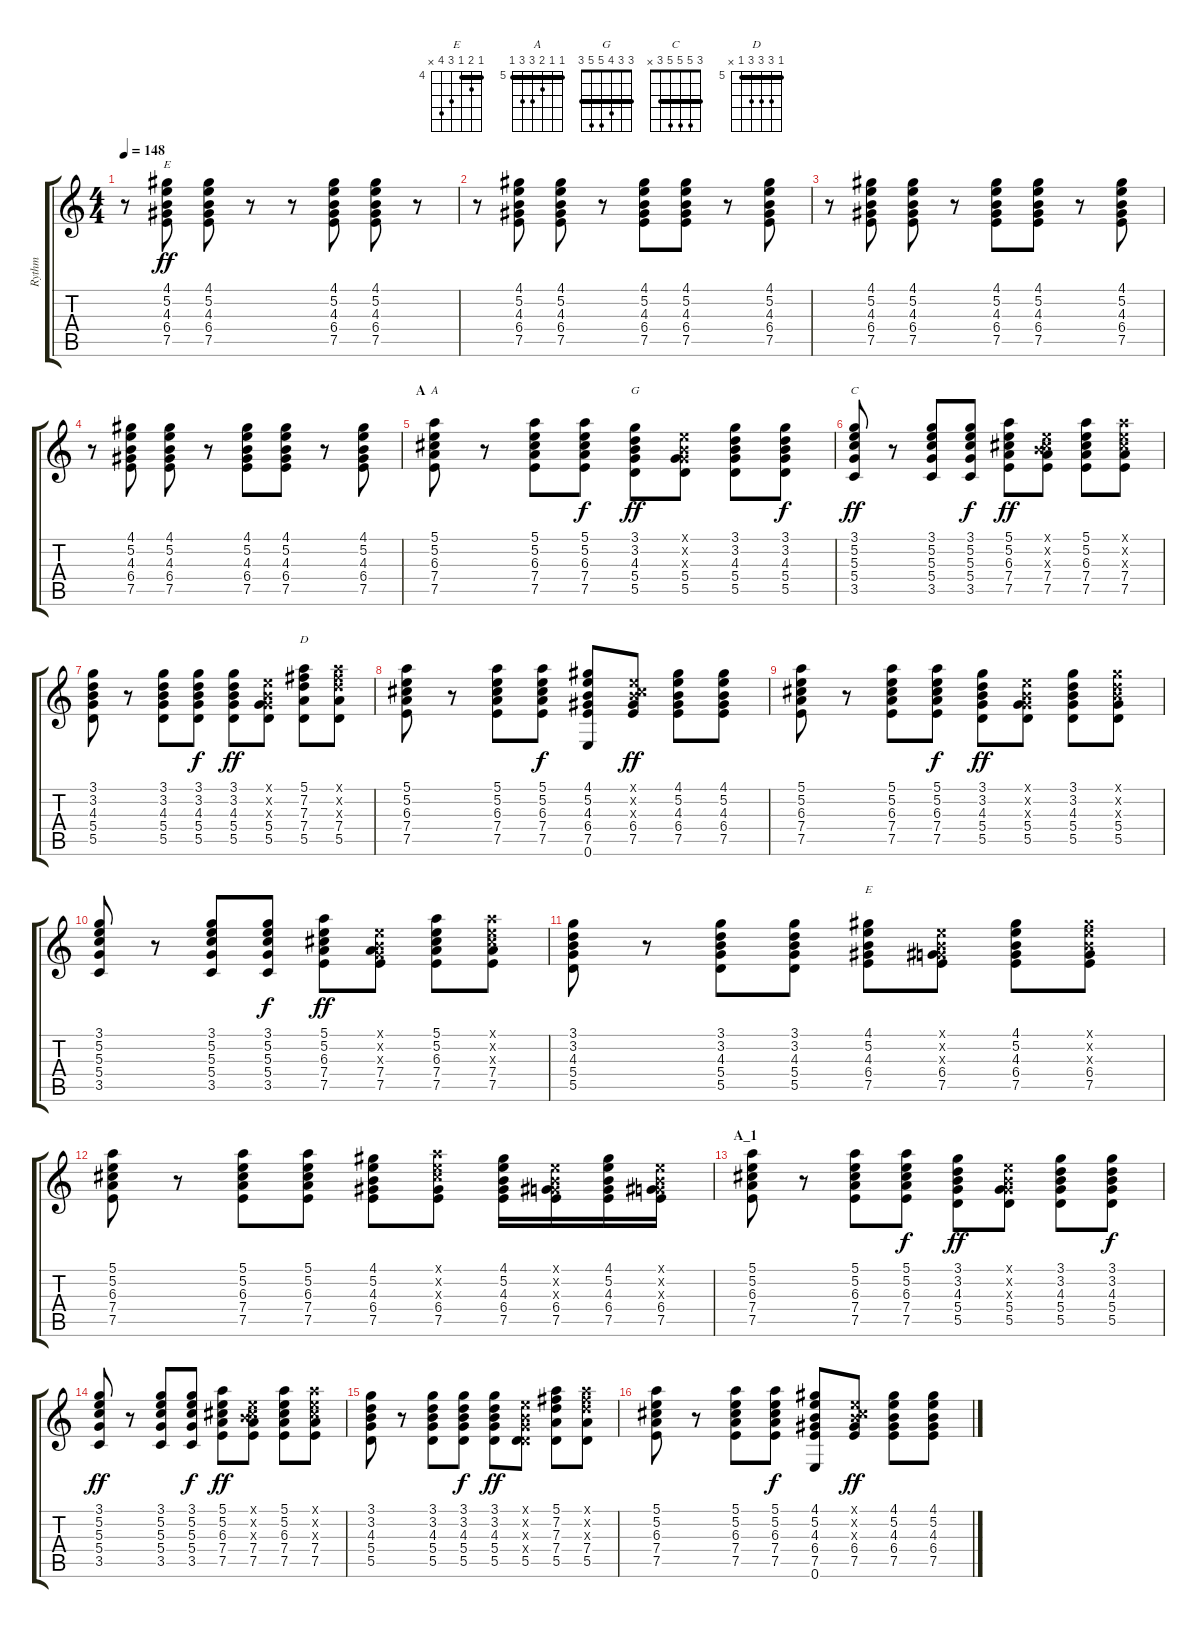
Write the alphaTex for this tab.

\track ("Rythm" "Rythm") {instrument acousticguitarsteel}
\staff {score tabs}
\tuning (E4 B3 G3 D3 A2 E2) {hide}
\chord ("E" 4 5 4 6 7 0) {firstfret 4 barre 4}
\chord ("A" 5 5 6 7 7 5) {firstfret 5 barre 5}
\chord ("G" 3 3 4 5 5 3) {barre 3}
\chord ("C" 3 5 5 5 3 x) {barre 3}
\chord ("D" 5 7 7 7 5 x) {firstfret 5 barre 5}
\chord ("E" 4 5 4 6 7 x) {firstfret 4 barre 4}
\ts (4 4)
\tempo 148
\clef g2
\ks c
r.8{dy ff instrument acousticguitarsteel} (4.1 5.2 4.3 6.4 7.5).8{ch "E"} (4.1 5.2 4.3 6.4 7.5).8 r.8 r.8 (4.1 5.2 4.3 6.4 7.5).8 (4.1 5.2 4.3 6.4 7.5).8 r.8 |
r.8 (4.1 5.2 4.3 6.4 7.5).8 (4.1 5.2 4.3 6.4 7.5).8 r.8 (4.1 5.2 4.3 6.4 7.5).8 (4.1 5.2 4.3 6.4 7.5).8 r.8 (4.1 5.2 4.3 6.4 7.5).8 |
r.8 (4.1 5.2 4.3 6.4 7.5).8 (4.1 5.2 4.3 6.4 7.5).8 r.8 (4.1 5.2 4.3 6.4 7.5).8 (4.1 5.2 4.3 6.4 7.5).8 r.8 (4.1 5.2 4.3 6.4 7.5).8 |
r.8 (4.1 5.2 4.3 6.4 7.5).8 (4.1 5.2 4.3 6.4 7.5).8 r.8 (4.1 5.2 4.3 6.4 7.5).8 (4.1 5.2 4.3 6.4 7.5).8 r.8 (4.1 5.2 4.3 6.4 7.5).8 |
\section ("" "A")
(5.1 5.2 6.3 7.4 7.5).8{ch "A"} r.8 (5.1 5.2 6.3 7.4 7.5).8 (5.1 5.2 6.3 7.4 7.5).8{dy f} (3.1 3.2 4.3 5.4 5.5).8{ch "G" dy ff} (0.1{x} 0.2{x} 0.3{x} 5.4 5.5).8 (3.1 3.2 4.3 5.4 5.5).8 (3.1 3.2 4.3 5.4 5.5).8{dy f} |
(3.1 5.2 5.3 5.4 3.5).8{ch "C" dy ff} r.8 (3.1 5.2 5.3 5.4 3.5).8 (3.1 5.2 5.3 5.4 3.5).8{dy f} (5.1 5.2 6.3 7.4 7.5).8{dy ff} (0.1{x} 0.2{x} 6.3{x} 7.4 7.5).8 (5.1 5.2 6.3 7.4 7.5).8 (5.1{x} 5.2{x} 6.3{x} 7.4 7.5).8 |
(3.1 3.2 4.3 5.4 5.5).8 r.8 (3.1 3.2 4.3 5.4 5.5).8 (3.1 3.2 4.3 5.4 5.5).8{dy f} (3.1 3.2 4.3 5.4 5.5).8{dy ff} (0.1{x} 0.2{x} 0.3{x} 5.4 5.5).8 (5.1 7.2 7.3 7.4 5.5).8{ch "D"} (5.1{x} 7.2{x} 7.3{x} 7.4 5.5).8 |
(5.1 5.2 6.3 7.4 7.5).8 r.8 (5.1 5.2 6.3 7.4 7.5).8 (5.1 5.2 6.3 7.4 7.5).8{dy f} (4.1 5.2 4.3 6.4 7.5 0.6).8 (0.1{x} 0.2{x} 6.3{x} 6.4 7.5).8{dy ff} (4.1 5.2 4.3 6.4 7.5).8 (4.1 5.2 4.3 6.4 7.5).8 |
(5.1 5.2 6.3 7.4 7.5).8 r.8 (5.1 5.2 6.3 7.4 7.5).8 (5.1 5.2 6.3 7.4 7.5).8{dy f} (3.1 3.2 4.3 5.4 5.5).8{dy ff} (0.1{x} 0.2{x} 0.3{x} 5.4 5.5).8 (3.1 3.2 4.3 5.4 5.5).8 (3.1{x} 3.2{x} 4.3{x} 5.4 5.5).8 |
(3.1 5.2 5.3 5.4 3.5).8 r.8 (3.1 5.2 5.3 5.4 3.5).8 (3.1 5.2 5.3 5.4 3.5).8{dy f} (5.1 5.2 6.3 7.4 7.5).8{dy ff} (0.1{x} 0.2{x} 0.3{x} 7.4 7.5).8 (5.1 5.2 6.3 7.4 7.5).8 (5.1{x} 5.2{x} 6.3{x} 7.4 7.5).8 |
(3.1 3.2 4.3 5.4 5.5).8 r.8 (3.1 3.2 4.3 5.4 5.5).8 (3.1 3.2 4.3 5.4 5.5).8 (4.1 5.2 4.3 6.4 7.5).8{ch "E"} (0.1{x} 0.2{x} 0.3{x} 6.4 7.5).8 (4.1 5.2 4.3 6.4 7.5).8 (4.1{x} 5.2{x} 4.3{x} 6.4 7.5).8 |
(5.1 5.2 6.3 7.4 7.5).8 r.8 (5.1 5.2 6.3 7.4 7.5).8 (5.1 5.2 6.3 7.4 7.5).8 (4.1 5.2 4.3 6.4 7.5).8 (5.1{x} 5.2{x} 6.3{x} 6.4 7.5).8 (4.1 5.2 4.3 6.4 7.5).16 (0.1{x} 0.2{x} 0.3{x} 6.4 7.5).16 (4.1 5.2 4.3 6.4 7.5).16 (0.1{x} 0.2{x} 0.3{x} 6.4 7.5).16 |
\section ("" "A_1")
(5.1 5.2 6.3 7.4 7.5).8 r.8 (5.1 5.2 6.3 7.4 7.5).8 (5.1 5.2 6.3 7.4 7.5).8{dy f} (3.1 3.2 4.3 5.4 5.5).8{dy ff} (0.1{x} 0.2{x} 0.3{x} 5.4 5.5).8 (3.1 3.2 4.3 5.4 5.5).8 (3.1 3.2 4.3 5.4 5.5).8{dy f} |
(3.1 5.2 5.3 5.4 3.5).8{dy ff} r.8 (3.1 5.2 5.3 5.4 3.5).8 (3.1 5.2 5.3 5.4 3.5).8{dy f} (5.1 5.2 6.3 7.4 7.5).8{dy ff} (0.1{x} 0.2{x} 6.3{x} 7.4 7.5).8 (5.1 5.2 6.3 7.4 7.5).8 (5.1{x} 5.2{x} 6.3{x} 7.4 7.5).8 |
(3.1 3.2 4.3 5.4 5.5).8 r.8 (3.1 3.2 4.3 5.4 5.5).8 (3.1 3.2 4.3 5.4 5.5).8{dy f} (3.1 3.2 4.3 5.4 5.5).8{dy ff} (0.1{x} 0.2{x} 0.3{x} 0.4{x} 5.5).8 (5.1 7.2 7.3 7.4 5.5).8 (5.1{x} 7.2{x} 7.3{x} 7.4 5.5).8 |
(5.1 5.2 6.3 7.4 7.5).8 r.8 (5.1 5.2 6.3 7.4 7.5).8 (5.1 5.2 6.3 7.4 7.5).8{dy f} (4.1 5.2 4.3 6.4 7.5 0.6).8 (0.1{x} 0.2{x} 6.3{x} 6.4 7.5).8{dy ff} (4.1 5.2 4.3 6.4 7.5).8 (4.1 5.2 4.3 6.4 7.5).8
